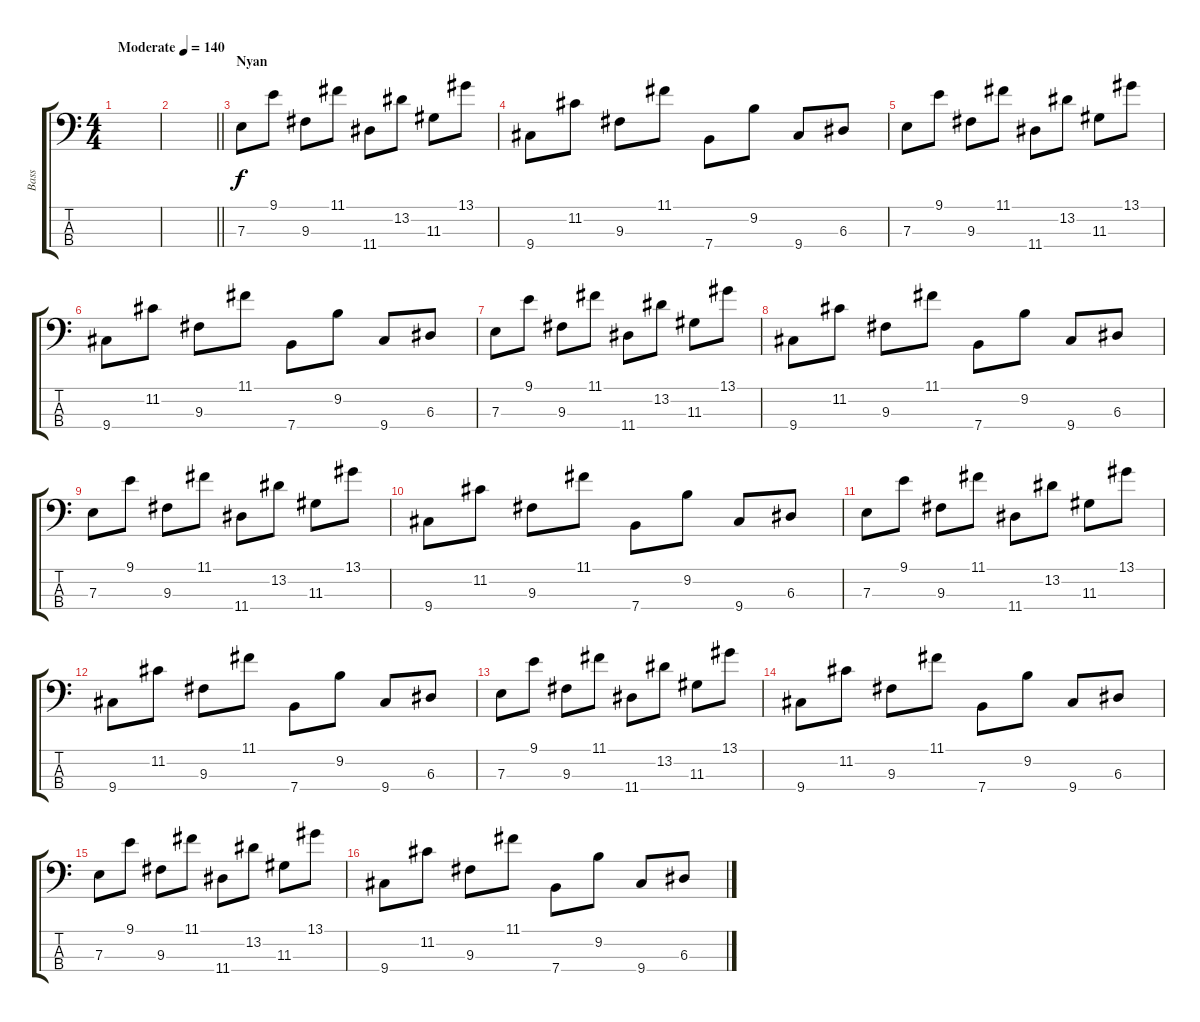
\track ("Bass" "Bass") {instrument electricbassfinger}
\staff {score tabs}
\tuning (G2 D2 A1 E1) {hide}
\ts (4 4)
\tempo (140 "Moderate")
\clef f4
\ks c
|
\barLineRight lightlight
|
\section ("" "Nyan")
7.3.8 9.1.8 9.3.8 11.1.8 11.4.8 13.2.8 11.3.8 13.1.8 |
9.4.8 11.2.8 9.3.8 11.1.8 7.4.8 9.2.8 9.4.8 6.3.8 |
7.3.8 9.1.8 9.3.8 11.1.8 11.4.8 13.2.8 11.3.8 13.1.8 |
9.4.8 11.2.8 9.3.8 11.1.8 7.4.8 9.2.8 9.4.8 6.3.8 |
7.3.8 9.1.8 9.3.8 11.1.8 11.4.8 13.2.8 11.3.8 13.1.8 |
9.4.8 11.2.8 9.3.8 11.1.8 7.4.8 9.2.8 9.4.8 6.3.8 |
7.3.8 9.1.8 9.3.8 11.1.8 11.4.8 13.2.8 11.3.8 13.1.8 |
9.4.8 11.2.8 9.3.8 11.1.8 7.4.8 9.2.8 9.4.8 6.3.8 |
7.3.8 9.1.8 9.3.8 11.1.8 11.4.8 13.2.8 11.3.8 13.1.8 |
9.4.8 11.2.8 9.3.8 11.1.8 7.4.8 9.2.8 9.4.8 6.3.8 |
7.3.8 9.1.8 9.3.8 11.1.8 11.4.8 13.2.8 11.3.8 13.1.8 |
9.4.8 11.2.8 9.3.8 11.1.8 7.4.8 9.2.8 9.4.8 6.3.8 |
7.3.8 9.1.8 9.3.8 11.1.8 11.4.8 13.2.8 11.3.8 13.1.8 |
9.4.8 11.2.8 9.3.8 11.1.8 7.4.8 9.2.8 9.4.8 6.3.8
